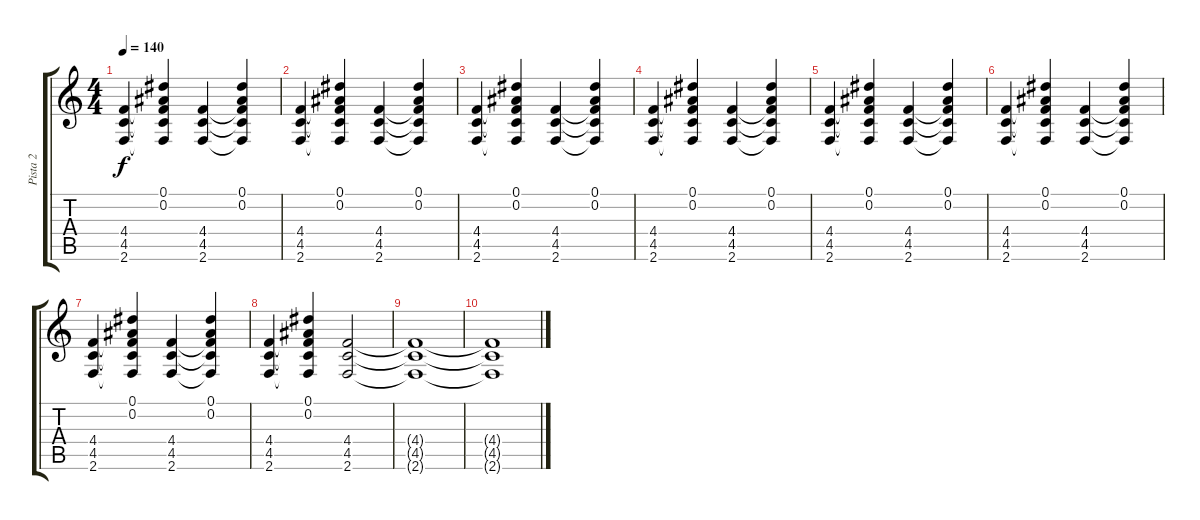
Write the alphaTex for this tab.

\track ("Pista 2" "Pista 2") {instrument distortionguitar}
\staff {score tabs}
\tuning (Eb4 Bb3 Gb3 Db3 Ab2 Eb2) {hide}
\ts (4 4)
\tempo 140
\clef g2
\ks c
(4.4 4.5 2.6).4{dy f} (0.1 0.2 4.4{t} 4.5{t} 2.6{t}).4 (4.4 4.5 2.6).4 (0.1 0.2 4.4{t} 4.5{t} 2.6{t}).4 |
(4.4 4.5 2.6).4 (0.1 0.2 4.4{t} 4.5{t} 2.6{t}).4 (4.4 4.5 2.6).4 (0.1 0.2 4.4{t} 4.5{t} 2.6{t}).4 |
(4.4 4.5 2.6).4 (0.1 0.2 4.4{t} 4.5{t} 2.6{t}).4 (4.4 4.5 2.6).4 (0.1 0.2 4.4{t} 4.5{t} 2.6{t}).4 |
(4.4 4.5 2.6).4 (0.1 0.2 4.4{t} 4.5{t} 2.6{t}).4 (4.4 4.5 2.6).4 (0.1 0.2 4.4{t} 4.5{t} 2.6{t}).4 |
(4.4 4.5 2.6).4 (0.1 0.2 4.4{t} 4.5{t} 2.6{t}).4 (4.4 4.5 2.6).4 (0.1 0.2 4.4{t} 4.5{t} 2.6{t}).4 |
(4.4 4.5 2.6).4 (0.1 0.2 4.4{t} 4.5{t} 2.6{t}).4 (4.4 4.5 2.6).4 (0.1 0.2 4.4{t} 4.5{t} 2.6{t}).4 |
(4.4 4.5 2.6).4 (0.1 0.2 4.4{t} 4.5{t} 2.6{t}).4 (4.4 4.5 2.6).4 (0.1 0.2 4.4{t} 4.5{t} 2.6{t}).4 |
(4.4 4.5 2.6).4 (0.1 0.2 4.4{t} 4.5{t} 2.6{t}).4 (4.4 4.5 2.6).2 |
(4.4{t} 4.5{t} 2.6{t}).1 |
(4.4{t} 4.5{t} 2.6{t}).1
